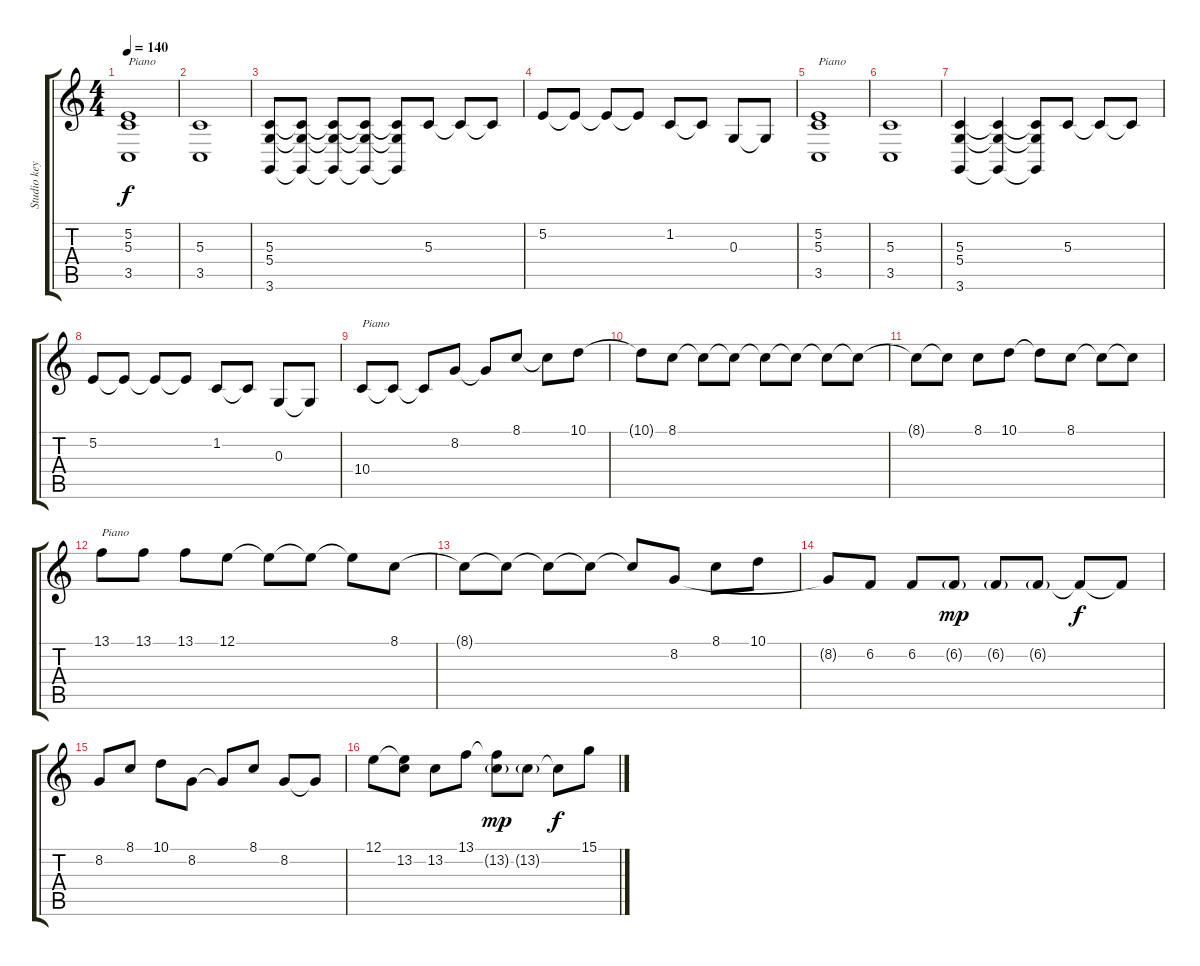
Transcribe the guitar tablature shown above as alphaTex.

\track ("Studio keyboard (Mark)" "Studio key") {instrument voiceoohs}
\staff {score tabs}
\tuning (E4 B3 G3 D3 A2 E2) {hide}
\ts (4 4)
\tempo 140
\clef g2
\ks c
(5.2 5.3 3.5).1{txt "Piano" dy f volume 16 instrument acousticgrandpiano} |
(5.3 3.5).1{volume 16 instrument acousticgrandpiano} |
(5.3 5.4 3.6).8{volume 13 instrument acousticgrandpiano} (5.3{t} 5.4{t} 3.6{t}).8 (5.3{t} 5.4{t} 3.6{t}).8 (5.3{t} 5.4{t} 3.6{t}).8 (5.3{t} 5.4{t} 3.6{t}).8 5.3.8 5.3{t}.8 5.3{t}.8 |
5.2.8{volume 16 instrument acousticgrandpiano} 5.2{t}.8 5.2{t}.8 5.2{t}.8 1.2.8 1.2{t}.8 0.3.8 0.3{t}.8 |
(5.2 5.3 3.5).1{txt "Piano" volume 16 instrument acousticgrandpiano} |
(5.3 3.5).1{volume 16 instrument acousticgrandpiano} |
(5.3 5.4 3.6).4{volume 16 instrument acousticgrandpiano} (5.3{t} 5.4{t} 3.6{t}).4 (5.3{t} 5.4{t} 3.6{t}).8 5.3.8 5.3{t}.8 5.3{t}.8 |
5.2.8{volume 16 instrument acousticgrandpiano} 5.2{t}.8 5.2{t}.8 5.2{t}.8 1.2.8 1.2{t}.8 0.3.8 0.3{t}.8 |
10.4.8{txt "Piano" volume 16 instrument acousticgrandpiano} 10.4{t}.8 10.4{t}.8 8.2.8 8.2{t}.8 8.1.8 8.1{t}.8 10.1.8 |
10.1{t}.8{volume 16 instrument acousticgrandpiano} 8.1.8 8.1{t}.8 8.1{t}.8 8.1{t}.8 8.1{t}.8 8.1{t}.8 8.1{t}.8 |
8.1{t}.8{volume 16 instrument acousticgrandpiano} 8.1{t}.8 8.1.8 10.1.8 10.1{t}.8 8.1.8 8.1{t}.8 8.1{t}.8 |
13.1.8{txt "Piano" volume 16 instrument acousticgrandpiano} 13.1.8 13.1.8 12.1.8 12.1{t}.8 12.1{t}.8 12.1{t}.8 8.1.8 |
8.1{t}.8{volume 13 instrument acousticgrandpiano} 8.1{t}.8 8.1{t}.8 8.1{t}.8 8.1{t}.8 8.2.8 8.1.8 10.1.8 |
8.2{t}.8 6.2.8{volume 16 instrument acousticgrandpiano} 6.2.8 6.2{g}.8{dy mp} 6.2{g}.8 6.2{g}.8 6.2{t}.8{dy f} 6.2{t}.8 |
8.2.8{volume 16 instrument acousticgrandpiano} 8.1.8 10.1.8 8.2.8 8.2{t}.8 8.1.8 8.2.8 8.2{t}.8 |
12.1.8{volume 16 instrument acousticgrandpiano} (12.1{t} 13.2).8 13.2.8 13.1.8 (13.1{t} 13.2{g}).8{dy mp} 13.2{g}.8 13.2{t}.8{dy f} 15.1.8
